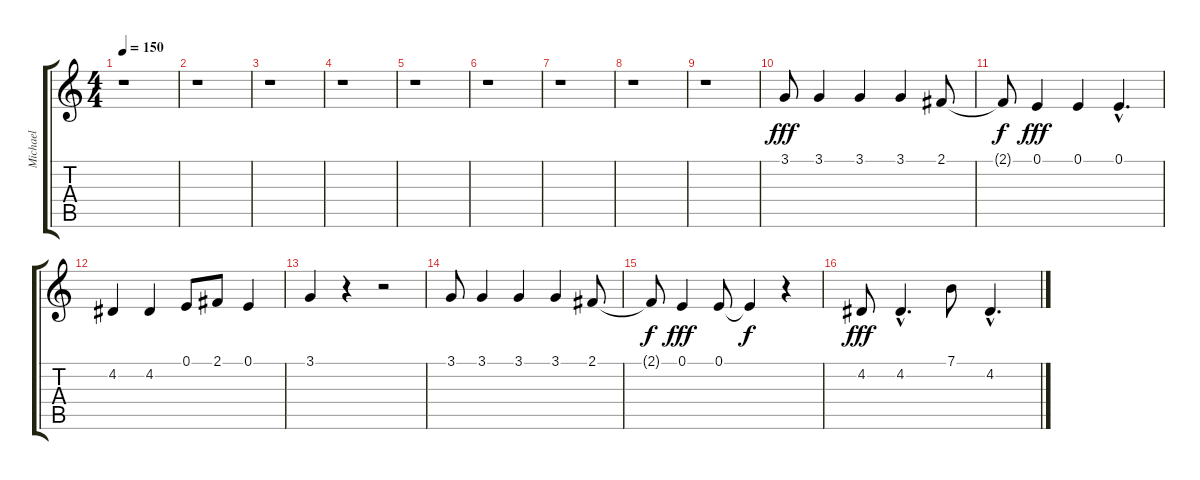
\track ("Michael" "Michael") {instrument trumpet}
\staff {score tabs}
\tuning (E4 B3 G3 D3 A2 E2) {hide}
\ts (4 4)
\tempo 150
\clef g2
\ks c
r.1{dy fff instrument trumpet} |
r.1 |
r.1 |
r.1 |
r.1 |
r.1 |
r.1 |
r.1 |
r.1 |
3.1.8 3.1.4 3.1.4 3.1.4 2.1.8 |
2.1{t}.8{dy f} 0.1.4{dy fff} 0.1.4 0.1{hac}.4{d} |
4.2.4 4.2.4 0.1.8 2.1.8 0.1.4 |
3.1.4 r.4 r.2 |
3.1.8 3.1.4 3.1.4 3.1.4 2.1.8 |
2.1{t}.8{dy f} 0.1.4{dy fff} 0.1.8 0.1{t}.4{dy f} r.4 |
4.2.8{dy fff} 4.2{hac}.4{d} 7.1.8 4.2{hac}.4{d}
